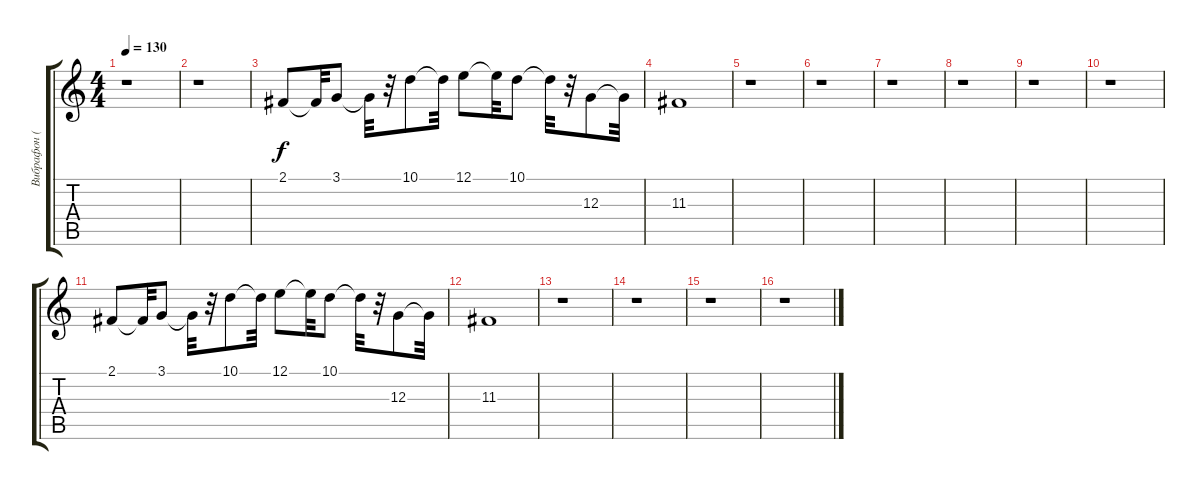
\track ("Вибрафон (Сиквенсор)" "Вибрафон (") {instrument vibraphone}
\staff {score tabs}
\tuning (E4 B3 G3 D3 A2 E2) {hide}
\ts (4 4)
\tempo 130
\clef g2
\ks c
r.1{dy f} |
r.1 |
2.1.8 2.1{t}.32 3.1.8 3.1{t}.32 r.32 10.1.8 10.1{t}.32 12.1.8 12.1{t}.32 10.1.8 10.1{t}.32 r.32 12.3.8 12.3{t}.32 |
11.3.1 |
r.1 |
r.1 |
r.1 |
r.1 |
r.1 |
r.1 |
2.1.8 2.1{t}.32 3.1.8 3.1{t}.32 r.32 10.1.8 10.1{t}.32 12.1.8 12.1{t}.32 10.1.8 10.1{t}.32 r.32 12.3.8 12.3{t}.32 |
11.3.1 |
r.1 |
r.1 |
r.1 |
r.1
